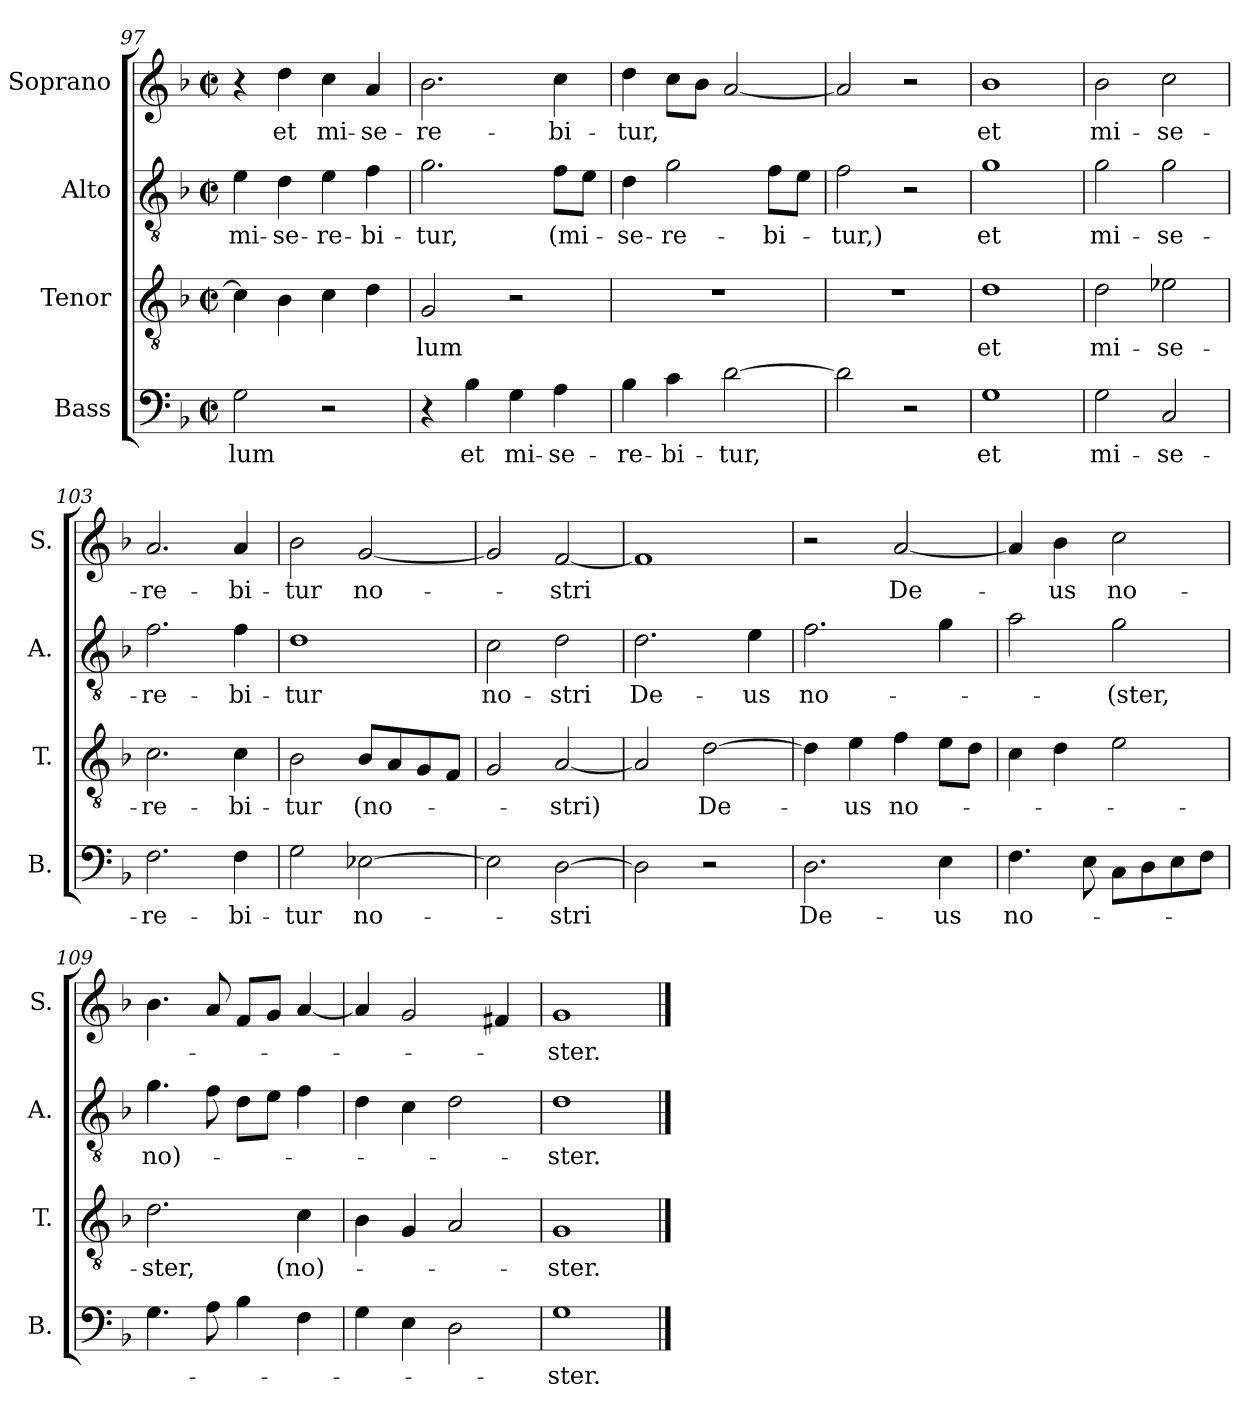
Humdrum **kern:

**kern	**text	**kern	**text	**kern	**text	**kern	**text
*part4	*part4	*part3	*part3	*part2	*part2	*part1	*part1
*staff4	*staff4	*staff3	*staff3	*staff2	*staff2	*staff1	*staff1
*I"Bass	*	*I"Tenor	*	*I"Alto	*	*I"Soprano	*
*I'B.	*	*I'T.	*	*I'A.	*	*I'S.	*
*clefF4	*	*clefGv2	*	*clefGv2	*	*clefG2	*
*k[b-]	*	*k[b-]	*	*k[b-]	*	*k[b-]	*
*M2/2	*	*M2/2	*	*M2/2	*	*M2/2	*
*met(c|)	*	*met(c|)	*	*met(c|)	*	*met(c|)	*
=97	=97	=97	=97	=97	=97	=97	=97
!	!LO:LY:b	!	!	!	!LO:LY:b	!	!
2G\	-lum	4c\]	.	4e\	mi-	4r	.
!	!	!	!	!	!LO:LY:b	!	!LO:LY:b
.	.	4B-\	.	4d\	-se-	4dd\	et
!	!	!	!	!	!LO:LY:b	!	!LO:LY:b
2r	.	4c\	.	4e\	-re-	4cc\	mi-
!	!	!	!	!	!LO:LY:b	!	!LO:LY:b
.	.	4d\	.	4f\	-bi-	4a/	-se-
=98	=98	=98	=98	=98	=98	=98	=98
!	!	!	!LO:LY:b	!	!LO:LY:b	!	!LO:LY:b
4r	.	2G/	-lum	2.g\	-tur,	2.b-\	-re-
!	!LO:LY:b	!	!	!	!	!	!
4B-\	et	.	.	.	.	.	.
!	!LO:LY:b	!	!	!	!	!	!
4G\	mi-	2r	.	.	.	.	.
!	!LO:LY:b	!	!	!	!LO:LY:b	!	!LO:LY:b
4A\	-se-	.	.	8f\L	(mi-	4cc\	-bi-
.	.	.	.	8e\J	.	.	.
=99	=99	=99	=99	=99	=99	=99	=99
!	!LO:LY:b	!	!	!	!LO:LY:b	!	!LO:LY:b
4B-\	-re-	1r	.	4d\	-se-	4dd\	-tur,
!	!LO:LY:b	!	!	!	!LO:LY:b	!	!
4c\	-bi-	.	.	2g\	-re-	8cc\L	.
.	.	.	.	.	.	8b-\J	.
!	!LO:LY:b	!	!	!	!	!	!
[2d\	-tur,	.	.	.	.	[2a/	.
!	!	!	!	!	!LO:LY:b	!	!
.	.	.	.	8f\L	-bi-	.	.
.	.	.	.	8e\J	.	.	.
=100	=100	=100	=100	=100	=100	=100	=100
!	!	!	!	!	!LO:LY:b	!	!
2d\]	.	1r	.	2f\	-tur,)	2a/]	.
2r	.	.	.	2r	.	2r	.
=101	=101	=101	=101	=101	=101	=101	=101
!	!LO:LY:b	!	!LO:LY:b	!	!LO:LY:b	!	!LO:LY:b
1G	et	1d	et	1g	et	1b-	et
=102	=102	=102	=102	=102	=102	=102	=102
!	!LO:LY:b	!	!LO:LY:b	!	!LO:LY:b	!	!LO:LY:b
2G\	mi-	2d\	mi-	2g\	mi-	2b-\	mi-
!	!LO:LY:b	!	!LO:LY:b	!	!LO:LY:b	!	!LO:LY:b
2C/	-se-	2e-X\	-se-	2g\	-se-	2cc\	-se-
=103	=103	=103	=103	=103	=103	=103	=103
!	!LO:LY:b	!	!LO:LY:b	!	!LO:LY:b	!	!LO:LY:b
2.F\	-re-	2.c\	-re-	2.f\	-re-	2.a/	-re-
!	!LO:LY:b	!	!LO:LY:b	!	!LO:LY:b	!	!LO:LY:b
4F\	-bi-	4c\	-bi-	4f\	-bi-	4a/	-bi-
=104	=104	=104	=104	=104	=104	=104	=104
!	!LO:LY:b	!	!LO:LY:b	!	!LO:LY:b	!	!LO:LY:b
2G\	-tur	2B-\	-tur	1d	-tur	2b-\	-tur
!	!LO:LY:b	!	!LO:LY:b	!	!	!	!LO:LY:b
[2E-X\	no-	8B-/L	(no-	.	.	[2g/	no-
.	.	8A/	.	.	.	.	.
.	.	8G/	.	.	.	.	.
.	.	8F/J	.	.	.	.	.
=105	=105	=105	=105	=105	=105	=105	=105
!	!	!	!	!	!LO:LY:b	!	!
2E-\]	.	2G/	.	2c\	no-	2g/]	.
!	!LO:LY:b	!	!LO:LY:b	!	!LO:LY:b	!	!LO:LY:b
[2D\	-stri	[2A/	-stri)	2d\	-stri	[2f/	-stri
=106	=106	=106	=106	=106	=106	=106	=106
!	!	!	!	!	!LO:LY:b	!	!
2D\]	.	2A/]	.	2.d\	De-	1f]	.
!	!	!	!LO:LY:b	!	!	!	!
2r	.	[2d\	De-	.	.	.	.
!	!	!	!	!	!LO:LY:b	!	!
.	.	.	.	4e\	-us	.	.
=107	=107	=107	=107	=107	=107	=107	=107
!	!LO:LY:b	!	!	!	!LO:LY:b	!	!
2.D\	De-	4d\]	.	2.f\	no-	2r	.
!	!	!	!LO:LY:b	!	!	!	!
.	.	4e\	us	.	.	.	.
!	!	!	!LO:LY:b	!	!	!	!LO:LY:b
.	.	4f\	no-	.	.	[2a/	De-
!	!LO:LY:b	!	!	!	!	!	!
4E\	us	8e\L	.	4g\	.	.	.
.	.	8d\J	.	.	.	.	.
=108	=108	=108	=108	=108	=108	=108	=108
!	!LO:LY:b	!	!	!	!	!	!
4.F\	no-	4c\	.	2a\	.	4a/]	.
!	!	!	!	!	!	!	!LO:LY:b
.	.	4d\	.	.	.	4b-\	-us
8E\	.	.	.	.	.	.	.
!	!	!	!	!	!LO:LY:b	!	!LO:LY:b
8C\L	.	2e\	.	2g\	-(ster,	2cc\	no-
8D\	.	.	.	.	.	.	.
8E\	.	.	.	.	.	.	.
8F\J	.	.	.	.	.	.	.
=109	=109	=109	=109	=109	=109	=109	=109
!	!	!	!LO:LY:b	!	!LO:LY:b	!	!
4.G\	.	2.d\	-ster,	4.g\	no)-	4.b-\	.
8A\	.	.	.	8f\	.	8a/	.
4B-\	.	.	.	8d\L	.	8f/L	.
.	.	.	.	8e\J	.	8g/J	.
!	!	!	!LO:LY:b	!	!	!	!
4F\	.	4c\	(no)-	4f\	.	[4a/	.
=110	=110	=110	=110	=110	=110	=110	=110
*	*	*	*	*	*	*MM80	*
4G\	.	4B-\	.	4d\	.	4a/]	.
4E\	.	4G/	.	4c\	.	2g/	.
2D\	.	2A/	.	2d\	.	.	.
.	.	.	.	.	.	4f#X/	.
=111	=111	=111	=111	=111	=111	=111	=111
!	!LO:LY:b	!	!LO:LY:b	!	!LO:LY:b	!	!LO:LY:b
1G	-ster.	1G	-ster.	1d	-ster.	1g	ster.
==	==	==	==	==	==	==	==
*-	*-	*-	*-	*-	*-	*-	*-
